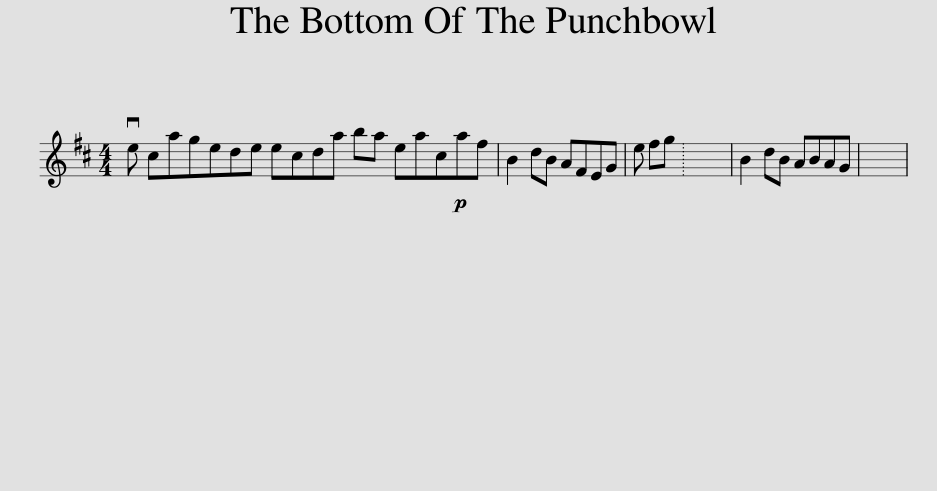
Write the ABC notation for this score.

X:1
L:1/8
M:4/4
I:linebreak $
K:D
V:1 treble
V:1
 ve cagede ecda ba eac!p!af | B2 dB AFEG | e fg | x8 | B2 dB ABAG | %5
 x8 | %6
